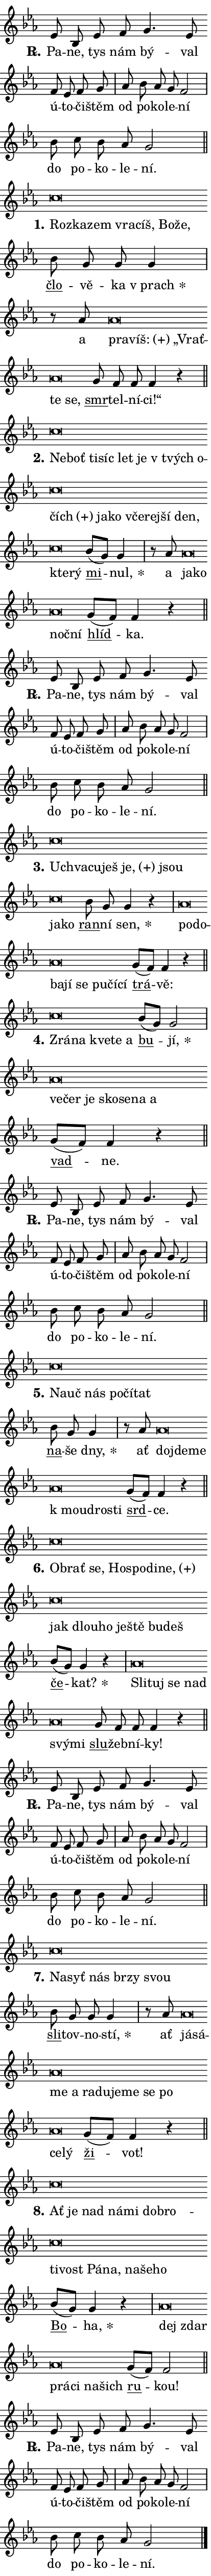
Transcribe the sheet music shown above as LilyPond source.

\version "2.24.0"
\header { tagline = "" }
\paper {
  indent = 0\cm
  top-margin = 0\cm
  right-margin = 0.13\cm % to fit lyric hyphens
  bottom-margin = 0\cm
  left-margin = 0\cm
  paper-width = 7\cm
  page-breaking = #ly:one-page-breaking
  system-system-spacing.basic-distance = #11
  score-system-spacing.basic-distance = #11
  ragged-last = ##f
}


%% Author: Thomas Morley
%% https://lists.gnu.org/archive/html/lilypond-user/2020-05/msg00002.html
#(define (line-position grob)
"Returns position of @var[grob} in current system:
   @code{'start}, if at first time-step
   @code{'end}, if at last time-step
   @code{'middle} otherwise
"
  (let* ((col (ly:item-get-column grob))
         (ln (ly:grob-object col 'left-neighbor))
         (rn (ly:grob-object col 'right-neighbor))
         (col-to-check-left (if (ly:grob? ln) ln col))
         (col-to-check-right (if (ly:grob? rn) rn col))
         (break-dir-left
           (and
             (ly:grob-property col-to-check-left 'non-musical #f)
             (ly:item-break-dir col-to-check-left)))
         (break-dir-right
           (and
             (ly:grob-property col-to-check-right 'non-musical #f)
             (ly:item-break-dir col-to-check-right))))
        (cond ((eqv? 1 break-dir-left) 'start)
              ((eqv? -1 break-dir-right) 'end)
              (else 'middle))))

#(define (tranparent-at-line-position vctor)
  (lambda (grob)
  "Relying on @code{line-position} select the relevant enry from @var{vctor}.
Used to determine transparency,"
    (case (line-position grob)
      ((end) (not (vector-ref vctor 0)))
      ((middle) (not (vector-ref vctor 1)))
      ((start) (not (vector-ref vctor 2))))))

noteHeadBreakVisibility =
#(define-music-function (break-visibility)(vector?)
"Makes @code{NoteHead}s transparent relying on @var{break-visibility}"
#{
  \override NoteHead.transparent =
    #(tranparent-at-line-position break-visibility)
#})

#(define delete-ledgers-for-transparent-note-heads
  (lambda (grob)
    "Reads whether a @code{NoteHead} is transparent.
If so this @code{NoteHead} is removed from @code{'note-heads} from
@var{grob}, which is supposed to be @code{LedgerLineSpanner}.
As a result ledgers are not printed for this @code{NoteHead}"
    (let* ((nhds-array (ly:grob-object grob 'note-heads))
           (nhds-list
             (if (ly:grob-array? nhds-array)
                 (ly:grob-array->list nhds-array)
                 '()))
           ;; Relies on the transparent-property being done before
           ;; Staff.LedgerLineSpanner.after-line-breaking is executed.
           ;; This is fragile ...
           (to-keep
             (remove
               (lambda (nhd)
                 (ly:grob-property nhd 'transparent #f))
               nhds-list)))
      ;; TODO find a better method to iterate over grob-arrays, similiar
      ;; to filter/remove etc for lists
      ;; For now rebuilt from scratch
      (set! (ly:grob-object grob 'note-heads)  '())
      (for-each
        (lambda (nhd)
          (ly:pointer-group-interface::add-grob grob 'note-heads nhd))
        to-keep))))

squashNotes = {
  \override NoteHead.X-extent = #'(-0.2 . 0.2)
  \override NoteHead.Y-extent = #'(-0.75 . 0)
  \override NoteHead.stencil =
    #(lambda (grob)
       (let ((pos (ly:grob-property grob 'staff-position)))
         (begin
           (if (< pos -7) (display "ERROR: Lower brevis then expected\n") (display ""))
           (if (<= pos -6) ly:text-interface::print ly:note-head::print))))
}
unSquashNotes = {
  \revert NoteHead.X-extent
  \revert NoteHead.Y-extent
  \revert NoteHead.stencil
}

hideNotes = \noteHeadBreakVisibility #begin-of-line-visible
unHideNotes = \noteHeadBreakVisibility #all-visible

% work-around for resetting accidentals
% https://lilypond.org/doc/v2.23/Documentation/notation/displaying-rhythms#unmetered-music
cadenzaMeasure = {
  \cadenzaOff
  \partial 1024 s1024
  \cadenzaOn
}

#(define-markup-command (accent layout props text) (markup?)
  "Underline accented syllable"
  (interpret-markup layout props
    #{\markup \override #'(offset . 4.3) \underline { #text }#}))

responsum = \markup \concat {
  "R" \hspace #-1.05 \path #0.1 #'((moveto 0 0.07) (lineto 0.9 0.8)) \hspace #0.05 "."
}

spaceSize = #0.6828661417322834 % exact space size for TeX Gyre Schola

\layout {
  \context {
    \Staff
    \remove "Time_signature_engraver"
    \override LedgerLineSpanner.after-line-breaking = #delete-ledgers-for-transparent-note-heads
  }
  \context {
    \Lyrics {
      \override LyricSpace.minimum-distance = \spaceSize
      \override LyricText.font-name = #"TeX Gyre Schola"
      \override LyricText.font-size = 1
      \override StanzaNumber.font-name = #"TeX Gyre Schola Bold"
      \override StanzaNumber.font-size = 1
    }
  }
  \context {
    \Score 
    \override NoteHead.text =
      #(lambda (grob) 
        (let ((pos (ly:grob-property grob 'staff-position)))
          #{\markup {
            \combine
              \halign #-0.55 \raise #(if (= pos -6) 0 0.5) \override #'(thickness . 2) \draw-line #'(3.2 . 0)
              \musicglyph "noteheads.sM1"
          }#}))
  }
}

% magnetic-lyrics.ily
%
%   written by
%     Jean Abou Samra <jean@abou-samra.fr>
%     Werner Lemberg <wl@gnu.org>
%
%   adapted by
%     Jiri Hon <jiri.hon@gmail.com>
%
% Version 2022-Apr-15

% https://www.mail-archive.com/lilypond-user@gnu.org/msg149350.html

#(define (Left_hyphen_pointer_engraver context)
   "Collect syllable-hyphen-syllable occurrences in lyrics and store
them in properties.  This engraver only looks to the left.  For
example, if the lyrics input is @code{foo -- bar}, it does the
following.

@itemize @bullet
@item
Set the @code{text} property of the @code{LyricHyphen} grob between
@q{foo} and @q{bar} to @code{foo}.

@item
Set the @code{left-hyphen} property of the @code{LyricText} grob with
text @q{foo} to the @code{LyricHyphen} grob between @q{foo} and
@q{bar}.
@end itemize

Use this auxiliary engraver in combination with the
@code{lyric-@/text::@/apply-@/magnetic-@/offset!} hook."
   (let ((hyphen #f)
         (text #f))
     (make-engraver
      (acknowledgers
       ((lyric-syllable-interface engraver grob source-engraver)
        (set! text grob)))
      (end-acknowledgers
       ((lyric-hyphen-interface engraver grob source-engraver)
        ;(when (not (grob::has-interface grob 'lyric-space-interface))
          (set! hyphen grob)));)
      ((stop-translation-timestep engraver)
       (when (and text hyphen)
         (ly:grob-set-object! text 'left-hyphen hyphen))
       (set! text #f)
       (set! hyphen #f)))))

#(define (lyric-text::apply-magnetic-offset! grob)
   "If the space between two syllables is less than the value in
property @code{LyricText@/.details@/.squash-threshold}, move the right
syllable to the left so that it gets concatenated with the left
syllable.

Use this function as a hook for
@code{LyricText@/.after-@/line-@/breaking} if the
@code{Left_@/hyphen_@/pointer_@/engraver} is active."
   (let ((hyphen (ly:grob-object grob 'left-hyphen #f)))
     (when hyphen
       (let ((left-text (ly:spanner-bound hyphen LEFT)))
         (when (grob::has-interface left-text 'lyric-syllable-interface)
           (let* ((common (ly:grob-common-refpoint grob left-text X))
                  (this-x-ext (ly:grob-extent grob common X))
                  (left-x-ext
                   (begin
                     ;; Trigger magnetism for left-text.
                     (ly:grob-property left-text 'after-line-breaking)
                     (ly:grob-extent left-text common X)))
                  ;; `delta` is the gap width between two syllables.
                  (delta (- (interval-start this-x-ext)
                            (interval-end left-x-ext)))
                  (details (ly:grob-property grob 'details))
                  (threshold (assoc-get 'squash-threshold details 0.2)))
             (when (< delta threshold)
               (let* (;; We have to manipulate the input text so that
                      ;; ligatures crossing syllable boundaries are not
                      ;; disabled.  For languages based on the Latin
                      ;; script this is essentially a beautification.
                      ;; However, for non-Western scripts it can be a
                      ;; necessity.
                      (lt (ly:grob-property left-text 'text))
                      (rt (ly:grob-property grob 'text))
                      (is-space (grob::has-interface hyphen 'lyric-space-interface))
                      (space (if is-space " " ""))
                      (extra-delta (if is-space spaceSize 0))
                      ;; Append new syllable.
                      (ltrt-space (if (and (string? lt) (string? rt))
                                (string-append lt space rt)
                                (make-concat-markup (list lt space rt))))
                      ;; Right-align `ltrt` to the right side.
                      (ltrt-space-markup (grob-interpret-markup
                               grob
                               (make-translate-markup
                                (cons (interval-length this-x-ext) 0)
                                (make-right-align-markup ltrt-space)))))
                 (begin
                   ;; Don't print `left-text`.
                   (ly:grob-set-property! left-text 'stencil #f)
                   ;; Set text and stencil (which holds all collected
                   ;; syllables so far) and shift it to the left.
                   (ly:grob-set-property! grob 'text ltrt-space)
                   (ly:grob-set-property! grob 'stencil ltrt-space-markup)
                   (ly:grob-translate-axis! grob (- (- delta extra-delta)) X))))))))))


#(define (lyric-hyphen::displace-bounds-first grob)
   ;; Make very sure this callback isn't triggered too early.
   (let ((left (ly:spanner-bound grob LEFT))
         (right (ly:spanner-bound grob RIGHT)))
     (ly:grob-property left 'after-line-breaking)
     (ly:grob-property right 'after-line-breaking)
     (ly:lyric-hyphen::print grob)))

squashThreshold = #0.4

\layout {
  \context {
    \Lyrics
    \consists #Left_hyphen_pointer_engraver
    \override LyricText.after-line-breaking =
      #lyric-text::apply-magnetic-offset!
    \override LyricHyphen.stencil = #lyric-hyphen::displace-bounds-first
    \override LyricText.details.squash-threshold = \squashThreshold
    \override LyricHyphen.minimum-distance = 0
    \override LyricHyphen.minimum-length = \squashThreshold
  }
}

squashText = \override LyricText.details.squash-threshold = 9999
unSquashText = \override LyricText.details.squash-threshold = \squashThreshold

leftText = \override LyricText.self-alignment-X = #LEFT
unLeftText = \revert LyricText.self-alignment-X

starOffset = #(lambda (grob) 
                (let ((x_offset (ly:self-alignment-interface::aligned-on-x-parent grob)))
                  (if (= x_offset 0) 0 (+ x_offset 1.2))))

star = #(define-music-function (syllable)(string?)
"Append star separator at the end of a syllable"
#{
  \once \override LyricText.X-offset = #starOffset
  \lyricmode { \markup {
    #syllable
    \override #'((font-name . "TeX Gyre Schola Bold")) \hspace #0.2 \lower #0.65 \larger "*"
  } }
#})

starAccent = #(define-music-function (syllable)(string?)
"Append star separator at the end of a syllable and make accent"
#{
  \once \override LyricText.X-offset = #starOffset
  \lyricmode { \markup {
    \accent #syllable
    \override #'((font-name . "TeX Gyre Schola Bold")) \hspace #0.2 \lower #0.65 \larger "*"
  } }
#})

breath = #(define-music-function (syllable)(string?)
"Append breathing indicator at the end of a syllable"
#{
  \lyricmode { \markup { #syllable "+" } }
#})

optionalBreath = #(define-music-function (syllable)(string?)
"Append optional breathing indicator at the end of a syllable"
#{
  \lyricmode { \markup { #syllable "(+)" } }
#})


\score {
    <<
        \new Voice = "melody" { \cadenzaOn \key es \major \relative { es'8 bes es f g4. es8 \bar "" f es f g \cadenzaMeasure \bar "|" as bes as g f2 \cadenzaMeasure \bar "|" bes8 c bes as g2 \cadenzaMeasure \bar "||" \break } }
        \new Lyrics \lyricsto "melody" { \lyricmode { \set stanza = \responsum
Pa -- ne, tys nám bý -- val ú -- to -- či -- štěm od po -- ko -- le -- ní do po -- ko -- le -- ní. } }
    >>
    \layout {}
}

\score {
    <<
        \new Voice = "melody" { \cadenzaOn \key es \major \relative { \squashNotes c''\breve*1/16 \hideNotes \breve*1/16 \bar "" \breve*1/16 \bar "" \breve*1/16 \bar "" \breve*1/16 \bar "" \breve*1/16 \breve*1/16 \bar "" \unHideNotes \unSquashNotes \bar "" bes8 g g g4 \cadenzaMeasure \bar "|" r8 as8 \squashNotes as\breve*1/16 \hideNotes \breve*1/16 \bar "" \breve*1/16 \bar "" \breve*1/16 \breve*1/16 \bar "" \unHideNotes \unSquashNotes \bar "" g8 f f f4 r \cadenzaMeasure \bar "||" \break } }
        \new Lyrics \lyricsto "melody" { \lyricmode { \set stanza = "1."
\leftText Roz -- \squashText ka -- zem vra -- cíš, Bo -- že, \unLeftText \unSquashText \markup \accent člo -- vě -- ka \star "v prach" a \leftText pra -- \squashText \optionalBreath víš: „Vrať -- te se, \unLeftText \unSquashText \markup \accent smr -- tel -- ní -- ci!“ } }
    >>
    \layout {}
}

\score {
    <<
        \new Voice = "melody" { \cadenzaOn \key es \major \relative { \squashNotes c''\breve*1/16 \hideNotes \breve*1/16 \bar "" \breve*1/16 \bar "" \breve*1/16 \bar "" \breve*1/16 \bar "" \breve*1/16 \bar "" \breve*1/16 \bar "" \breve*1/16 \bar "" \breve*1/16 \bar "" \breve*1/16 \bar "" \breve*1/16 \bar "" \breve*1/16 \bar "" \breve*1/16 \bar "" \breve*1/16 \bar "" \breve*1/16 \bar "" \breve*1/16 \breve*1/16 \bar "" \unHideNotes \unSquashNotes \bar "" bes8[( g)] g4 \cadenzaMeasure \bar "|" r8 as8 \squashNotes as\breve*1/16 \hideNotes \breve*1/16 \bar "" \breve*1/16 \breve*1/16 \bar "" \unHideNotes \unSquashNotes \bar "" g8[( f)] f4 r \cadenzaMeasure \bar "||" \break } }
        \new Lyrics \lyricsto "melody" { \lyricmode { \set stanza = "2."
\leftText Ne -- \squashText boť ti -- síc let je "v tvých" o -- \optionalBreath čích ja -- ko vče -- rej -- ší den, kte -- rý \unLeftText \unSquashText \markup \accent mi -- \star nul, a \leftText ja -- \squashText ko noč -- ní \unLeftText \unSquashText \markup \accent hlíd -- ka. } }
    >>
    \layout {}
}

\score {
    <<
        \new Voice = "melody" { \cadenzaOn \key es \major \relative { es'8 bes es f g4. es8 \bar "" f es f g \cadenzaMeasure \bar "|" as bes as g f2 \cadenzaMeasure \bar "|" bes8 c bes as g2 \cadenzaMeasure \bar "||" \break } }
        \new Lyrics \lyricsto "melody" { \lyricmode { \set stanza = \responsum
Pa -- ne, tys nám bý -- val ú -- to -- či -- štěm od po -- ko -- le -- ní do po -- ko -- le -- ní. } }
    >>
    \layout {}
}

\score {
    <<
        \new Voice = "melody" { \cadenzaOn \key es \major \relative { \squashNotes c''\breve*1/16 \hideNotes \breve*1/16 \bar "" \breve*1/16 \bar "" \breve*1/16 \bar "" \breve*1/16 \bar "" \breve*1/16 \breve*1/16 \bar "" \unHideNotes \unSquashNotes \bar "" bes8 g g4 r \cadenzaMeasure \bar "|" \squashNotes as\breve*1/16 \hideNotes \breve*1/16 \bar "" \breve*1/16 \bar "" \breve*1/16 \bar "" \breve*1/16 \bar "" \breve*1/16 \bar "" \breve*1/16 \breve*1/16 \bar "" \unHideNotes \unSquashNotes \bar "" g8[( f)] f4 r \cadenzaMeasure \bar "||" \break } }
        \new Lyrics \lyricsto "melody" { \lyricmode { \set stanza = "3."
\leftText Uchva -- \squashText cu -- ješ \optionalBreath je, jsou ja -- ko \unLeftText \unSquashText \markup \accent ran -- ní \star sen, \leftText po -- \squashText do -- ba -- jí se pu -- čí -- cí \unLeftText \unSquashText \markup \accent trá -- vě: } }
    >>
    \layout {}
}

\score {
    <<
        \new Voice = "melody" { \cadenzaOn \key es \major \relative { \squashNotes c''\breve*1/16 \hideNotes \breve*1/16 \bar "" \breve*1/16 \bar "" \breve*1/16 \breve*1/16 \bar "" \unHideNotes \unSquashNotes \bar "" bes8[( g)] g2 \cadenzaMeasure \bar "|" \squashNotes as\breve*1/16 \hideNotes \breve*1/16 \bar "" \breve*1/16 \bar "" \breve*1/16 \bar "" \breve*1/16 \bar "" \breve*1/16 \breve*1/16 \bar "" \unHideNotes \unSquashNotes \bar "" g8[( f)] f4 r \cadenzaMeasure \bar "||" \break } }
        \new Lyrics \lyricsto "melody" { \lyricmode { \set stanza = "4."
\leftText Zrá -- \squashText na kve -- te a \unLeftText \unSquashText \markup \accent bu -- \star jí, \leftText ve -- \squashText čer je sko -- se -- na a \unLeftText \unSquashText \markup \accent vad -- ne. } }
    >>
    \layout {}
}

\score {
    <<
        \new Voice = "melody" { \cadenzaOn \key es \major \relative { es'8 bes es f g4. es8 \bar "" f es f g \cadenzaMeasure \bar "|" as bes as g f2 \cadenzaMeasure \bar "|" bes8 c bes as g2 \cadenzaMeasure \bar "||" \break } }
        \new Lyrics \lyricsto "melody" { \lyricmode { \set stanza = \responsum
Pa -- ne, tys nám bý -- val ú -- to -- či -- štěm od po -- ko -- le -- ní do po -- ko -- le -- ní. } }
    >>
    \layout {}
}

\score {
    <<
        \new Voice = "melody" { \cadenzaOn \key es \major \relative { \squashNotes c''\breve*1/16 \hideNotes \breve*1/16 \bar "" \breve*1/16 \bar "" \breve*1/16 \bar "" \breve*1/16 \breve*1/16 \bar "" \unHideNotes \unSquashNotes \bar "" bes8 g g4 \cadenzaMeasure \bar "|" r8 as8 \squashNotes as\breve*1/16 \hideNotes \breve*1/16 \bar "" \breve*1/16 \bar "" \breve*1/16 \bar "" \breve*1/16 \breve*1/16 \bar "" \unHideNotes \unSquashNotes \bar "" g8[( f)] f4 r \cadenzaMeasure \bar "||" \break } }
        \new Lyrics \lyricsto "melody" { \lyricmode { \set stanza = "5."
\leftText Na -- \squashText uč nás po -- čí -- tat \unLeftText \unSquashText \markup \accent na -- še \star dny, ať \leftText do -- \squashText jde -- me "k mou" -- dro -- sti \unLeftText \unSquashText \markup \accent srd -- ce. } }
    >>
    \layout {}
}

\score {
    <<
        \new Voice = "melody" { \cadenzaOn \key es \major \relative { \squashNotes c''\breve*1/16 \hideNotes \breve*1/16 \bar "" \breve*1/16 \bar "" \breve*1/16 \bar "" \breve*1/16 \bar "" \breve*1/16 \bar "" \breve*1/16 \bar "" \breve*1/16 \bar "" \breve*1/16 \bar "" \breve*1/16 \bar "" \breve*1/16 \bar "" \breve*1/16 \bar "" \breve*1/16 \breve*1/16 \bar "" \unHideNotes \unSquashNotes \bar "" bes8[( g)] g4 r \cadenzaMeasure \bar "|" \squashNotes as\breve*1/16 \hideNotes \breve*1/16 \bar "" \breve*1/16 \bar "" \breve*1/16 \bar "" \breve*1/16 \breve*1/16 \bar "" \unHideNotes \unSquashNotes \bar "" g8 f f f4 r \cadenzaMeasure \bar "||" \break } }
        \new Lyrics \lyricsto "melody" { \lyricmode { \set stanza = "6."
\leftText Ob -- \squashText rať se, Ho -- spo -- di -- \optionalBreath ne, jak dlou -- ho je -- ště bu -- deš \unLeftText \unSquashText \markup \accent če -- \star kat? \leftText Sli -- \squashText tuj se nad svý -- mi \unLeftText \unSquashText \markup \accent slu -- žeb -- ní -- ky! } }
    >>
    \layout {}
}

\score {
    <<
        \new Voice = "melody" { \cadenzaOn \key es \major \relative { es'8 bes es f g4. es8 \bar "" f es f g \cadenzaMeasure \bar "|" as bes as g f2 \cadenzaMeasure \bar "|" bes8 c bes as g2 \cadenzaMeasure \bar "||" \break } }
        \new Lyrics \lyricsto "melody" { \lyricmode { \set stanza = \responsum
Pa -- ne, tys nám bý -- val ú -- to -- či -- štěm od po -- ko -- le -- ní do po -- ko -- le -- ní. } }
    >>
    \layout {}
}

\score {
    <<
        \new Voice = "melody" { \cadenzaOn \key es \major \relative { \squashNotes c''\breve*1/16 \hideNotes \breve*1/16 \bar "" \breve*1/16 \bar "" \breve*1/16 \bar "" \breve*1/16 \breve*1/16 \bar "" \unHideNotes \unSquashNotes \bar "" bes8 g g g4 \cadenzaMeasure \bar "|" r8 as8 \squashNotes as\breve*1/16 \hideNotes \breve*1/16 \bar "" \breve*1/16 \bar "" \breve*1/16 \bar "" \breve*1/16 \bar "" \breve*1/16 \bar "" \breve*1/16 \bar "" \breve*1/16 \bar "" \breve*1/16 \bar "" \breve*1/16 \bar "" \breve*1/16 \breve*1/16 \bar "" \unHideNotes \unSquashNotes \bar "" g8[( f)] f4 r \cadenzaMeasure \bar "||" \break } }
        \new Lyrics \lyricsto "melody" { \lyricmode { \set stanza = "7."
\leftText Na -- \squashText syť nás br -- zy svou \unLeftText \unSquashText \markup \accent sli -- tov -- no -- \star stí, ať \leftText já -- \squashText sá -- me a ra -- du -- je -- me se po ce -- lý \unLeftText \unSquashText \markup \accent ži -- vot! } }
    >>
    \layout {}
}

\score {
    <<
        \new Voice = "melody" { \cadenzaOn \key es \major \relative { \squashNotes c''\breve*1/16 \hideNotes \breve*1/16 \bar "" \breve*1/16 \bar "" \breve*1/16 \bar "" \breve*1/16 \bar "" \breve*1/16 \bar "" \breve*1/16 \bar "" \breve*1/16 \bar "" \breve*1/16 \bar "" \breve*1/16 \bar "" \breve*1/16 \bar "" \breve*1/16 \bar "" \breve*1/16 \breve*1/16 \bar "" \unHideNotes \unSquashNotes \bar "" bes8[( g)] g4 r \cadenzaMeasure \bar "|" \squashNotes as\breve*1/16 \hideNotes \breve*1/16 \bar "" \breve*1/16 \bar "" \breve*1/16 \bar "" \breve*1/16 \breve*1/16 \bar "" \unHideNotes \unSquashNotes \bar "" g8[( f)] f2 \cadenzaMeasure \bar "||" \break } }
        \new Lyrics \lyricsto "melody" { \lyricmode { \set stanza = "8."
\leftText Ať \squashText je nad ná -- mi dob -- ro -- ti -- vost Pá -- na, na -- še -- ho \unLeftText \unSquashText \markup \accent Bo -- \star ha, \leftText dej \squashText zdar prá -- ci na -- šich \unLeftText \unSquashText \markup \accent ru -- kou! } }
    >>
    \layout {}
}

\score {
    <<
        \new Voice = "melody" { \cadenzaOn \key es \major \relative { es'8 bes es f g4. es8 \bar "" f es f g \cadenzaMeasure \bar "|" as bes as g f2 \cadenzaMeasure \bar "|" bes8 c bes as g2 \cadenzaMeasure \bar "||" \break } \bar "|." }
        \new Lyrics \lyricsto "melody" { \lyricmode { \set stanza = \responsum
Pa -- ne, tys nám bý -- val ú -- to -- či -- štěm od po -- ko -- le -- ní do po -- ko -- le -- ní. } }
    >>
    \layout {}
}
